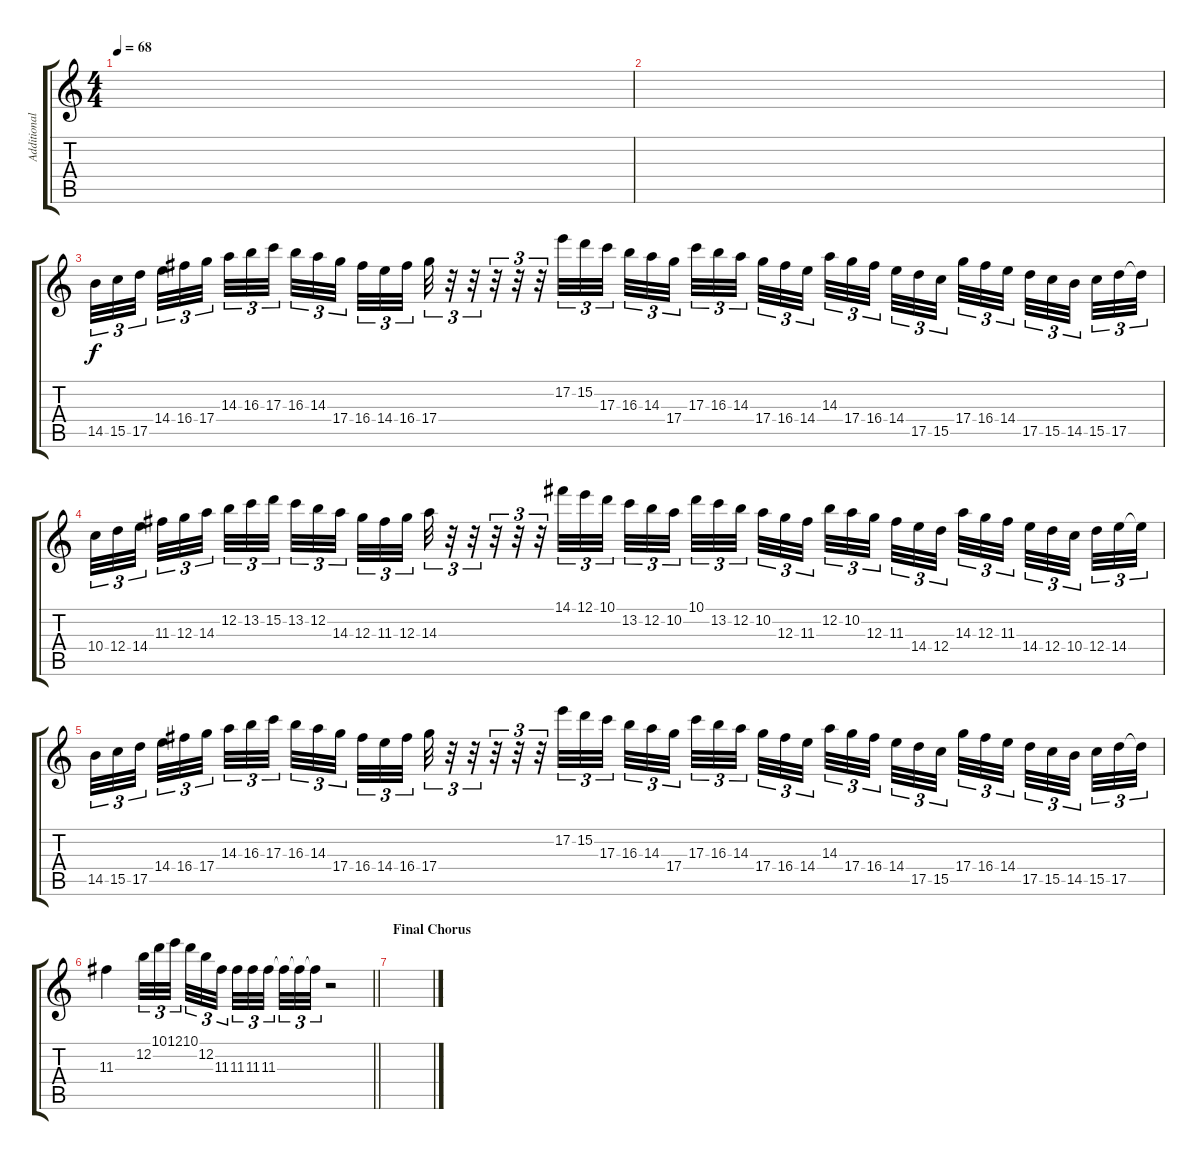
\track ("Additional Guitar" "Additional") {instrument distortionguitar}
\staff {score tabs}
\tuning (E4 B3 G3 D3 A2 E2) {hide}
\ts (4 4)
\tempo 68
\clef g2
\ks c
|
|
14.5.32{tu (3 2) volume 10} 15.5.32{tu (3 2)} 17.5.32{tu (3 2)} 14.4.32{tu (3 2)} 16.4.32{tu (3 2)} 17.4.32{tu (3 2)} 14.3.32{tu (3 2)} 16.3.32{tu (3 2)} 17.3.32{tu (3 2)} 16.3.32{tu (3 2)} 14.3.32{tu (3 2)} 17.4.32{tu (3 2)} 16.4.32{tu (3 2)} 14.4.32{tu (3 2)} 16.4.32{tu (3 2)} 17.4.32{tu (3 2)} r.32{tu (3 2)} r.32{tu (3 2)} r.32{tu (3 2)} r.32{tu (3 2)} r.32{tu (3 2)} 17.2.32{tu (3 2)} 15.2.32{tu (3 2)} 17.3.32{tu (3 2)} 16.3.32{tu (3 2)} 14.3.32{tu (3 2)} 17.4.32{tu (3 2)} 17.3.32{tu (3 2)} 16.3.32{tu (3 2)} 14.3.32{tu (3 2)} 17.4.32{tu (3 2)} 16.4.32{tu (3 2)} 14.4.32{tu (3 2)} 14.3.32{tu (3 2)} 17.4.32{tu (3 2)} 16.4.32{tu (3 2)} 14.4.32{tu (3 2)} 17.5.32{tu (3 2)} 15.5.32{tu (3 2)} 17.4.32{tu (3 2)} 16.4.32{tu (3 2)} 14.4.32{tu (3 2)} 17.5.32{tu (3 2)} 15.5.32{tu (3 2)} 14.5.32{tu (3 2)} 15.5.32{tu (3 2)} 17.5.32{tu (3 2)} 17.5{t}.32{tu (3 2)} |
10.4.32{tu (3 2)} 12.4.32{tu (3 2)} 14.4.32{tu (3 2)} 11.3.32{tu (3 2)} 12.3.32{tu (3 2)} 14.3.32{tu (3 2)} 12.2.32{tu (3 2)} 13.2.32{tu (3 2)} 15.2.32{tu (3 2)} 13.2.32{tu (3 2)} 12.2.32{tu (3 2)} 14.3.32{tu (3 2)} 12.3.32{tu (3 2)} 11.3.32{tu (3 2)} 12.3.32{tu (3 2)} 14.3.32{tu (3 2)} r.32{tu (3 2)} r.32{tu (3 2)} r.32{tu (3 2)} r.32{tu (3 2)} r.32{tu (3 2)} 14.1.32{tu (3 2)} 12.1.32{tu (3 2)} 10.1.32{tu (3 2)} 13.2.32{tu (3 2)} 12.2.32{tu (3 2)} 10.2.32{tu (3 2)} 10.1.32{tu (3 2)} 13.2.32{tu (3 2)} 12.2.32{tu (3 2)} 10.2.32{tu (3 2)} 12.3.32{tu (3 2)} 11.3.32{tu (3 2)} 12.2.32{tu (3 2)} 10.2.32{tu (3 2)} 12.3.32{tu (3 2)} 11.3.32{tu (3 2)} 14.4.32{tu (3 2)} 12.4.32{tu (3 2)} 14.3.32{tu (3 2)} 12.3.32{tu (3 2)} 11.3.32{tu (3 2)} 14.4.32{tu (3 2)} 12.4.32{tu (3 2)} 10.4.32{tu (3 2)} 12.4.32{tu (3 2)} 14.4.32{tu (3 2)} 14.4{t}.32{tu (3 2)} |
14.5.32{tu (3 2) volume 10} 15.5.32{tu (3 2)} 17.5.32{tu (3 2)} 14.4.32{tu (3 2)} 16.4.32{tu (3 2)} 17.4.32{tu (3 2)} 14.3.32{tu (3 2)} 16.3.32{tu (3 2)} 17.3.32{tu (3 2)} 16.3.32{tu (3 2)} 14.3.32{tu (3 2)} 17.4.32{tu (3 2)} 16.4.32{tu (3 2)} 14.4.32{tu (3 2)} 16.4.32{tu (3 2)} 17.4.32{tu (3 2)} r.32{tu (3 2)} r.32{tu (3 2)} r.32{tu (3 2)} r.32{tu (3 2)} r.32{tu (3 2)} 17.2.32{tu (3 2)} 15.2.32{tu (3 2)} 17.3.32{tu (3 2)} 16.3.32{tu (3 2)} 14.3.32{tu (3 2)} 17.4.32{tu (3 2)} 17.3.32{tu (3 2)} 16.3.32{tu (3 2)} 14.3.32{tu (3 2)} 17.4.32{tu (3 2)} 16.4.32{tu (3 2)} 14.4.32{tu (3 2)} 14.3.32{tu (3 2)} 17.4.32{tu (3 2)} 16.4.32{tu (3 2)} 14.4.32{tu (3 2)} 17.5.32{tu (3 2)} 15.5.32{tu (3 2)} 17.4.32{tu (3 2)} 16.4.32{tu (3 2)} 14.4.32{tu (3 2)} 17.5.32{tu (3 2)} 15.5.32{tu (3 2)} 14.5.32{tu (3 2)} 15.5.32{tu (3 2)} 17.5.32{tu (3 2)} 17.5{t}.32{tu (3 2)} |
\barLineRight lightlight
11.3.4 12.2.32{tu (3 2)} 10.1.32{tu (3 2)} 12.1.32{tu (3 2)} 10.1.32{tu (3 2)} 12.2.32{tu (3 2)} 11.3.32{tu (3 2)} 11.3.32{tu (3 2)} 11.3.32{tu (3 2)} 11.3.32{tu (3 2)} 11.3{t}.32{tu (3 2)} 11.3{t}.32{tu (3 2)} 11.3{t}.32{tu (3 2)} r.2 |
\section ("" "Final Chorus")
